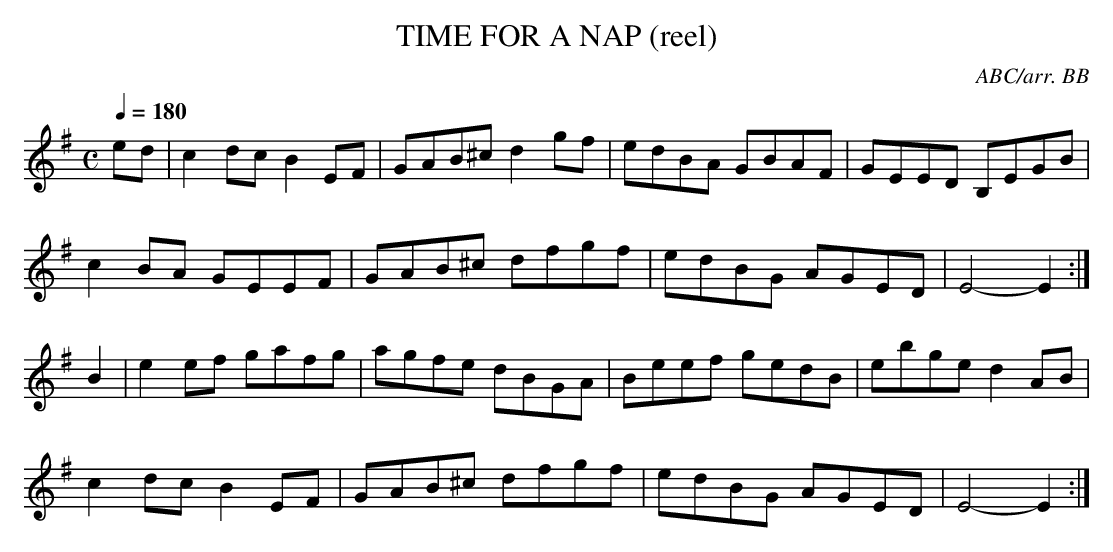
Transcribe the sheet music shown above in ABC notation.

X:1
T:TIME FOR A NAP (reel)
Q:1/4=180
C:ABC/arr. BB
M:C
L:1/8
K:Em
ed|c2dc B2EF|GAB^c d2gf|edBA GBAF|GEED B,EGB|
c2BA GEEF|GAB^c dfgf|edBG AGED|E4- E2 :|
B2|e2ef gafg|agfe dBGA|Beef gedB|ebge d2AB|
c2dc B2EF|GAB^c dfgf|edBG AGED|E4- E2 :|
